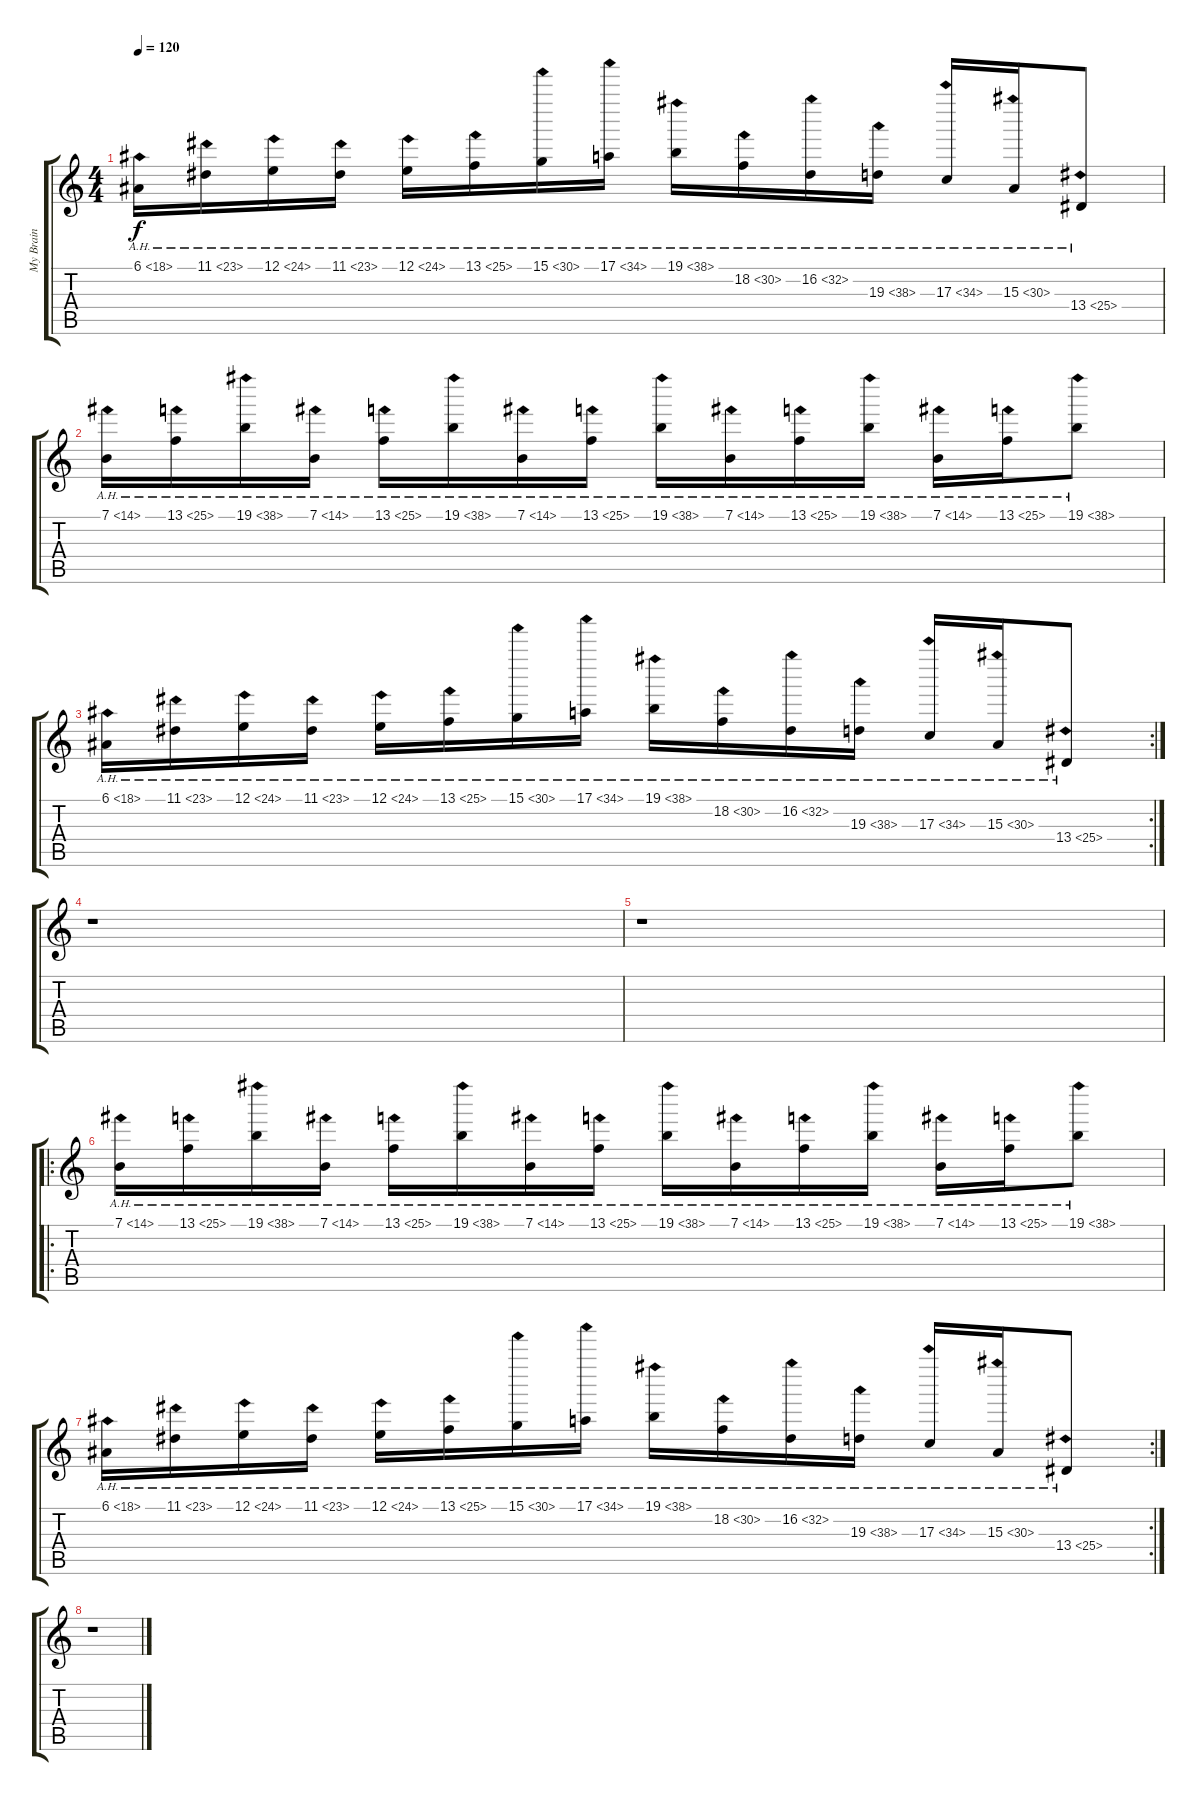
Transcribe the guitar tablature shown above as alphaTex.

\track ("My Brain" "My Brain") {instrument synthstrings1}
\staff {score tabs}
\tuning (E4 B3 G3 D3 A2 E2) {hide}
\ts (4 4)
\tempo 120
\clef g2
\ks c
6.1{ah 12}.16{dy f} 11.1{ah 12}.16 12.1{ah 12}.16 11.1{ah 12}.16 12.1{ah 12}.16 13.1{ah 12}.16 15.1{ah 15}.16 17.1{ah 17}.16 19.1{ah 19}.16 18.2{ah 12}.16 16.2{ah 16}.16 19.3{ah 19}.16 17.3{ah 17}.16 15.3{ah 15}.16 13.4{ah 12}.8 |
7.1{ah 7}.16 13.1{ah 12}.16 19.1{ah 19}.16 7.1{ah 7}.16 13.1{ah 12}.16 19.1{ah 19}.16 7.1{ah 7}.16 13.1{ah 12}.16 19.1{ah 19}.16 7.1{ah 7}.16 13.1{ah 12}.16 19.1{ah 19}.16 7.1{ah 7}.16 13.1{ah 12}.16 19.1{ah 19}.8 |
\rc 2
6.1{ah 12}.16 11.1{ah 12}.16 12.1{ah 12}.16 11.1{ah 12}.16 12.1{ah 12}.16 13.1{ah 12}.16 15.1{ah 15}.16 17.1{ah 17}.16 19.1{ah 19}.16 18.2{ah 12}.16 16.2{ah 16}.16 19.3{ah 19}.16 17.3{ah 17}.16 15.3{ah 15}.16 13.4{ah 12}.8 |
r.1 |
r.1 |
\ro
7.1{ah 7}.16 13.1{ah 12}.16 19.1{ah 19}.16 7.1{ah 7}.16 13.1{ah 12}.16 19.1{ah 19}.16 7.1{ah 7}.16 13.1{ah 12}.16 19.1{ah 19}.16 7.1{ah 7}.16 13.1{ah 12}.16 19.1{ah 19}.16 7.1{ah 7}.16 13.1{ah 12}.16 19.1{ah 19}.8 |
\rc 2
6.1{ah 12}.16 11.1{ah 12}.16 12.1{ah 12}.16 11.1{ah 12}.16 12.1{ah 12}.16 13.1{ah 12}.16 15.1{ah 15}.16 17.1{ah 17}.16 19.1{ah 19}.16 18.2{ah 12}.16 16.2{ah 16}.16 19.3{ah 19}.16 17.3{ah 17}.16 15.3{ah 15}.16 13.4{ah 12}.8 |
r.1
